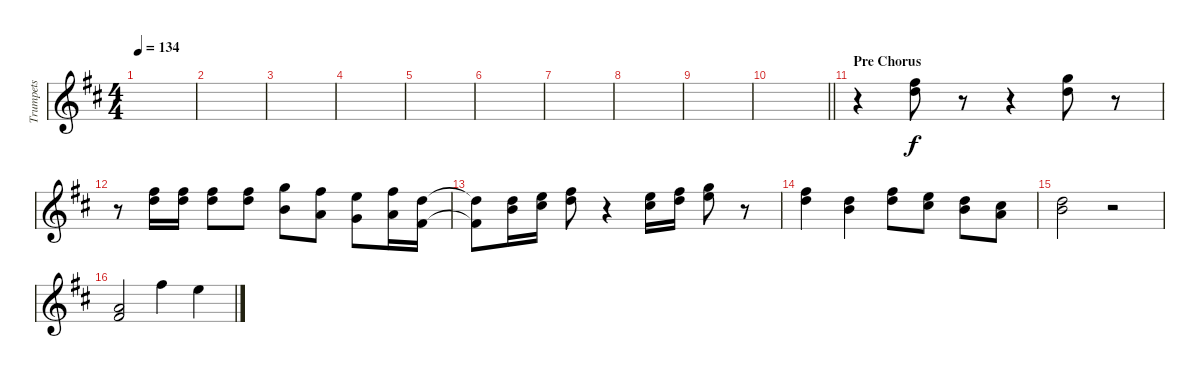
\track ("Trumpets" "Trumpets") {instrument trumpet}
\staff {score}
\tuning (E4 B3 G3 D3 A2 E2) {hide}
\ts (4 4)
\tempo 134
\clef g2
\ks bminor
|
|
|
|
|
|
|
|
|
\barLineRight lightlight
|
\section ("" "Pre Chorus")
r.4 (14.1 15.2).8 r.8 r.4 (15.1 15.2).8 r.8 |
r.8 (14.1 15.2).16 (14.1 15.2).16 (14.1 15.2).8 (14.1 15.2).8 (15.1 12.2).8 (14.1 10.2).8 (12.1 12.3).8 (14.1 14.3).16 (2.1 15.2).16 |
(2.1{t} 15.2{t}).8 (7.1 15.2).16 (12.1 14.2).16 (14.1 15.2).8 r.4 (12.1 14.2).16 (14.1 15.2).16 (15.1 17.2).8 r.8 |
(14.1 15.2).4 (15.2 16.3).4 (14.1 15.2).8 (12.1 14.2).8 (15.2 16.3).8 (14.2 14.3).8 |
(15.2 16.3).2 r.2 |
(5.1 7.2).2 14.1.4 12.1.4
